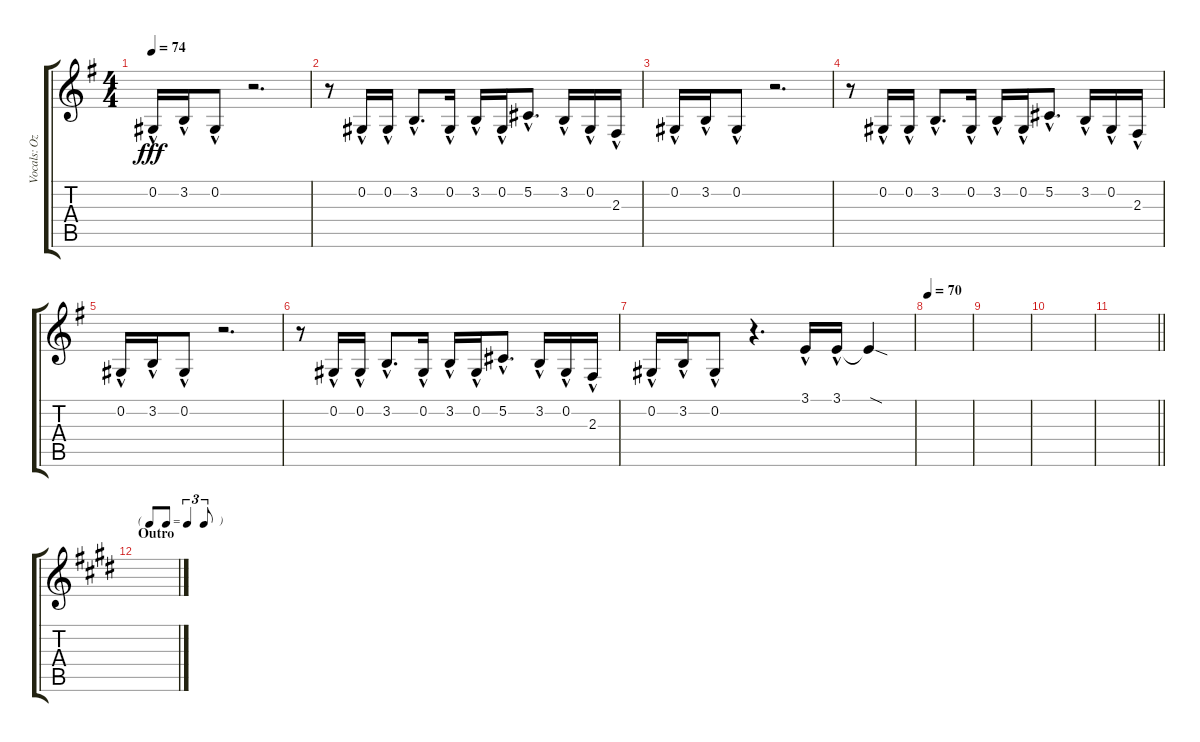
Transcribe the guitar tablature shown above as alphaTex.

\track ("Vocals: Ozzy" "Vocals: Oz") {instrument lead2sawtooth}
\staff {score tabs}
\tuning (Db4 Ab3 E3 B2 Gb2 Db2) {hide}
\ts (4 4)
\tempo 74
\clef g2
\ks g
0.2{hac}.16{dy fff} 3.2{hac}.16 0.2{hac}.8 r.2{d} |
r.8 0.2{hac}.16 0.2{hac}.16 3.2{hac}.8{d} 0.2{hac}.16 3.2{hac}.16 0.2{hac}.16 5.2{hac}.8{d} 3.2{hac}.16 0.2{hac}.16 2.3{hac}.16 |
0.2{hac}.16 3.2{hac}.16 0.2{hac}.8 r.2{d} |
r.8 0.2{hac}.16 0.2{hac}.16 3.2{hac}.8{d} 0.2{hac}.16 3.2{hac}.16 0.2{hac}.16 5.2{hac}.8{d} 3.2{hac}.16 0.2{hac}.16 2.3{hac}.16 |
0.2{hac}.16 3.2{hac}.16 0.2{hac}.8 r.2{d} |
r.8 0.2{hac}.16 0.2{hac}.16 3.2{hac}.8{d} 0.2{hac}.16 3.2{hac}.16 0.2{hac}.16 5.2{hac}.8{d} 3.2{hac}.16 0.2{hac}.16 2.3{hac}.16 |
0.2{hac}.16 3.2{hac}.16 0.2{hac}.8 r.4{d} 3.1{hac}.16 3.1{hac}.16 3.1{sod t}.4 |
\tempo 70
|
|
|
\barLineRight lightlight
|
\tf triplet8th
\section ("" "Outro")
\ks e
